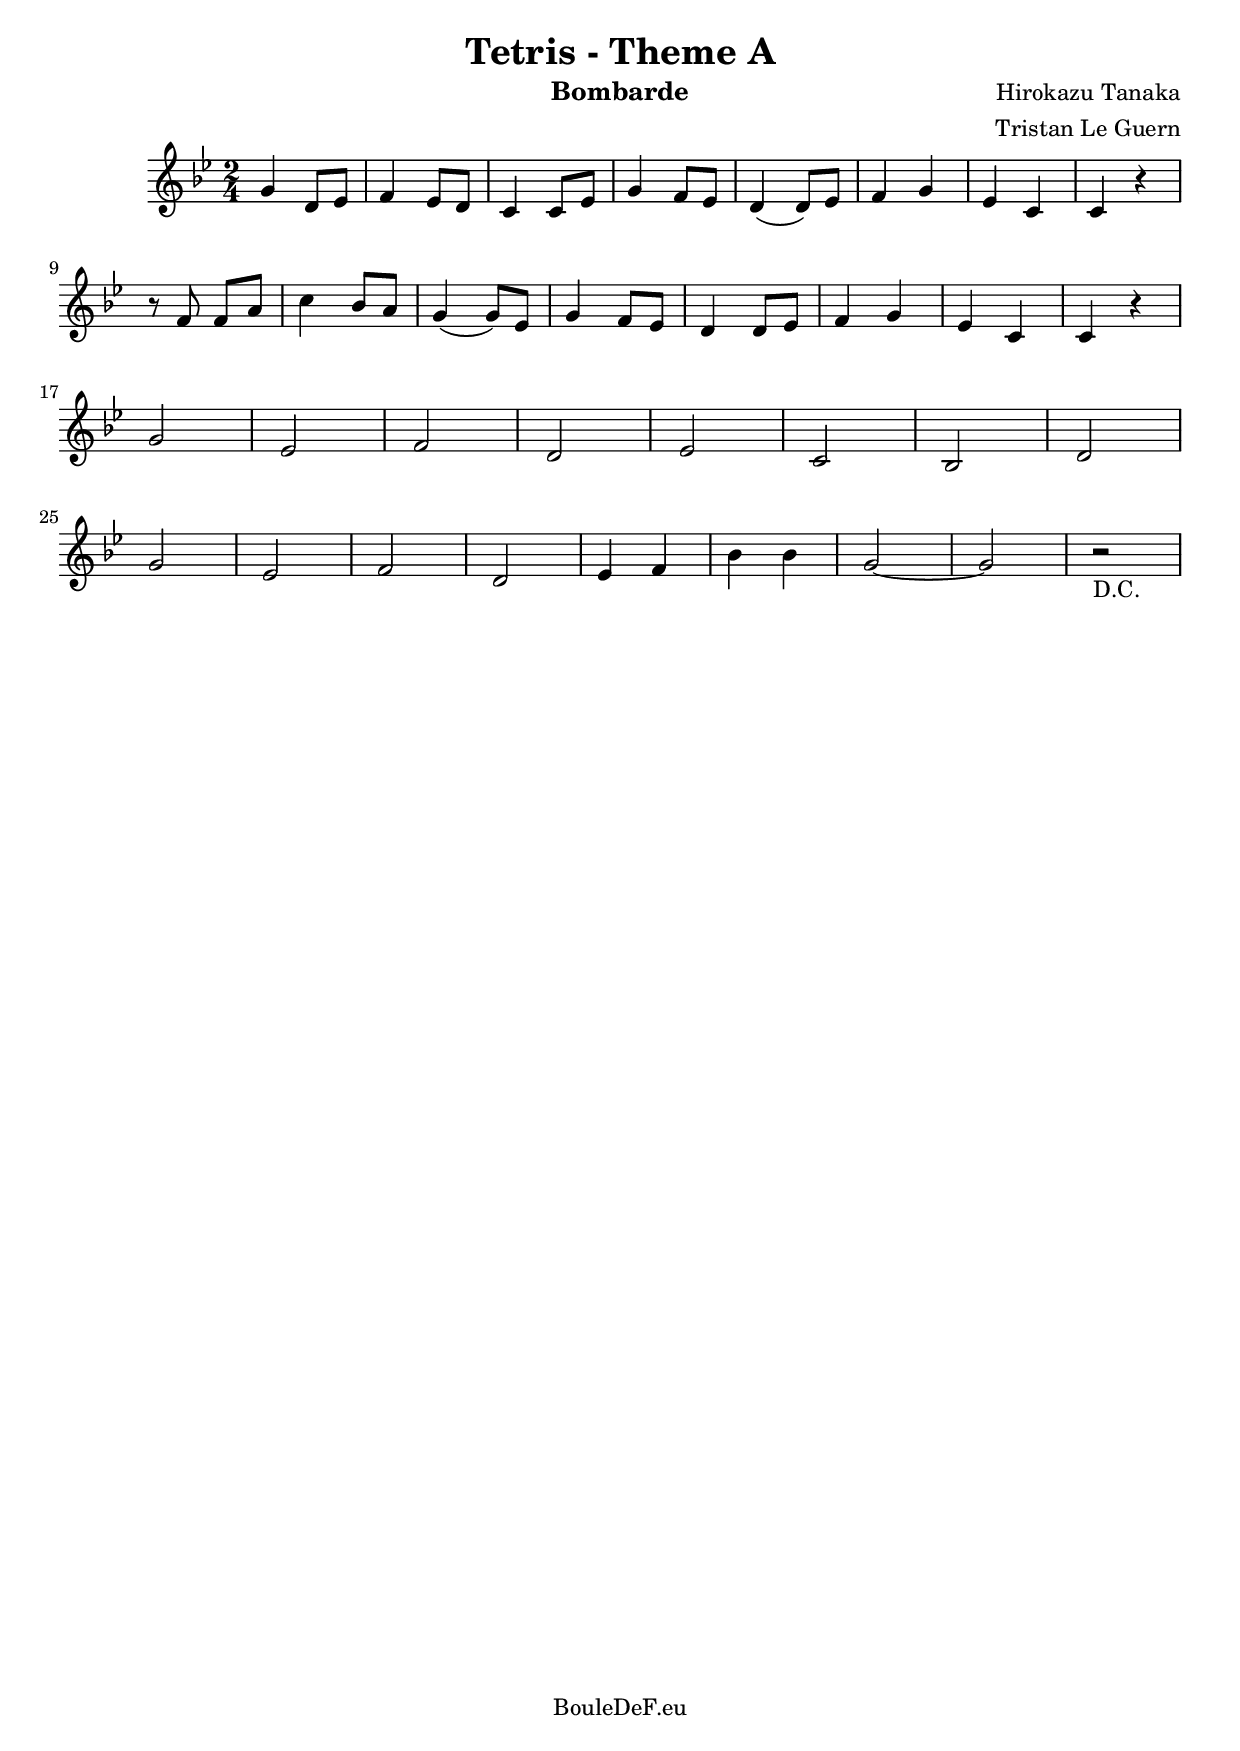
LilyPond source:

\version "2.16.0"
\include "italiano.ly"

\header {
	title = "Tetris - Theme A"
	composer = "Hirokazu Tanaka"
	arranger = "Tristan Le Guern"
	instrument = "Bombarde"
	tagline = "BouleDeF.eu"
}

\score {
	\new Staff \relative si {
		\clef "treble"
		\key sib \major
		\time 2/4

		sol'4 re8 mib
		| fa4 mib8 re
		| do4 do8 mib
		| sol4 fa8 mib
		| re4( re8) mib
		| fa4 sol
		| mib do
		| do r \break

		r8 fa fa la
		| do4 sib8 la
		| sol4( sol8) mib
		| sol4 fa8 mib
		| re4 re8 mib
		| fa4 sol
		| mib do
		| do r \break

		sol'2
		| mib
		| fa
		| re
		| mib
		| do
		| sib
		| re \break

		sol2
		| mib
		| fa
		| re
		| mib4 fa
		| sib sib
		| sol2~
		| sol2
		| r2_"D.C."
	}
}

